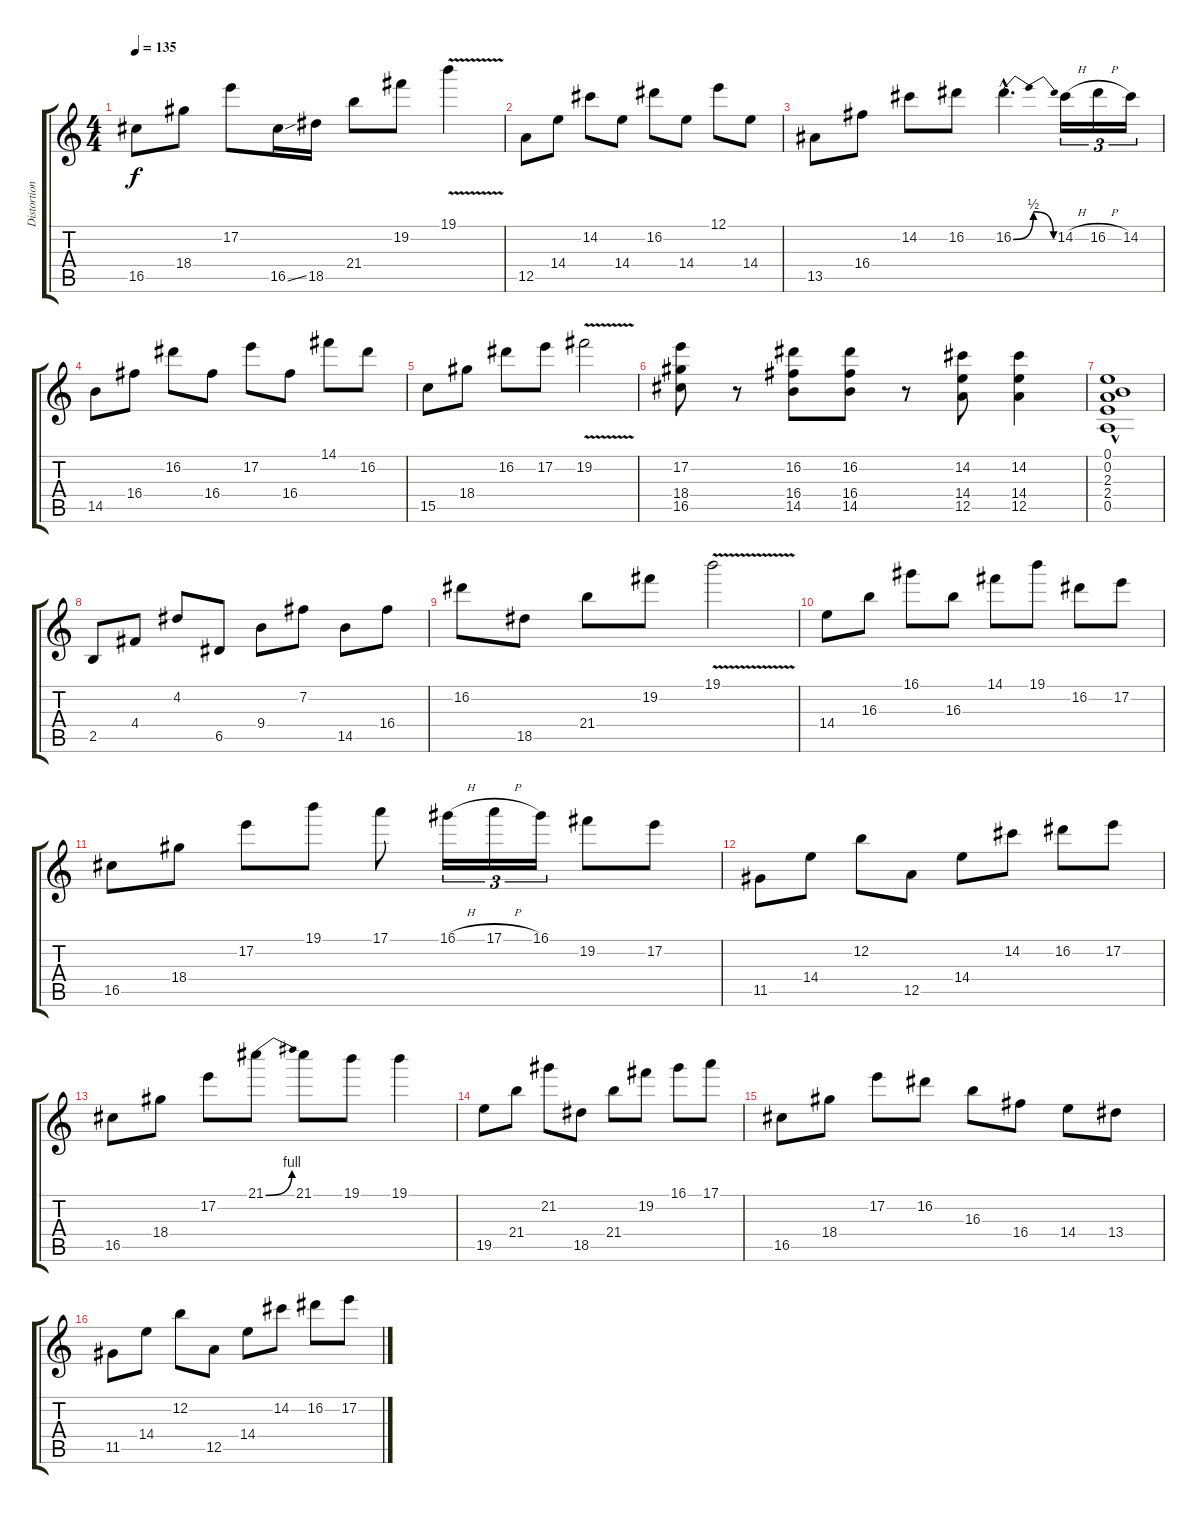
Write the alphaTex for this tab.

\track ("Distortion Guitar" "Distortion") {instrument overdrivenguitar}
\staff {score tabs}
\tuning (E4 B3 G3 D3 A2 E2) {hide}
\ts (4 4)
\tempo 135
\clef g2
\ks c
16.5.8{dy f} 18.4.8 17.2.8 16.5{ss}.16 18.5.16 21.4.8 19.2.8 19.1{v}.4 |
12.5.8 14.4.8 14.2.8 14.4.8 16.2.8 14.4.8 12.1.8 14.4.8 |
13.5.8 16.4.8 14.2.8 16.2.8 16.2{be (bendrelease 0 0 30 2 30 2 60 0) hac}.4{d} 14.2{h}.16{tu (3 2)} 16.2{h}.16{tu (3 2)} 14.2.16{tu (3 2)} |
14.5.8 16.4.8 16.2.8 16.4.8 17.2.8 16.4.8 14.1.8 16.2.8 |
15.5.8 18.4.8 16.2.8 17.2.8 19.2{v}.2 |
(17.2 18.4 16.5).8 r.8 (16.2 16.4 14.5).8 (16.2 16.4 14.5).8 r.8 (14.2 14.4 12.5).8 (14.2 14.4 12.5).4 |
(0.1{hac} 0.2 2.3 2.4 0.5).1 |
2.5.8 4.4.8 4.2.8 6.5.8 9.4.8 7.2.8 14.5.8 16.4.8 |
16.2.8 18.5.8 21.4.8 19.2.8 19.1{v}.2 |
14.4.8 16.3.8 16.1.8 16.3.8 14.1.8 19.1.8 16.2.8 17.2.8 |
16.5.8 18.4.8 17.2.8 19.1.8 17.1.8 16.1{h}.16{tu (3 2)} 17.1{h}.16{tu (3 2)} 16.1.16{tu (3 2)} 19.2.8 17.2.8 |
11.5.8 14.4.8 12.2.8 12.5.8 14.4.8 14.2.8 16.2.8 17.2.8 |
16.5.8 18.4.8 17.2.8 21.1{be (bend 0 0 60 4)}.8 21.1.8 19.1.8 19.1.4 |
19.5.8 21.4.8 21.2.8 18.5.8 21.4.8 19.2.8 16.1.8 17.1.8 |
16.5.8 18.4.8 17.2.8 16.2.8 16.3.8 16.4.8 14.4.8 13.4.8 |
11.5.8 14.4.8 12.2.8 12.5.8 14.4.8 14.2.8 16.2.8 17.2.8
